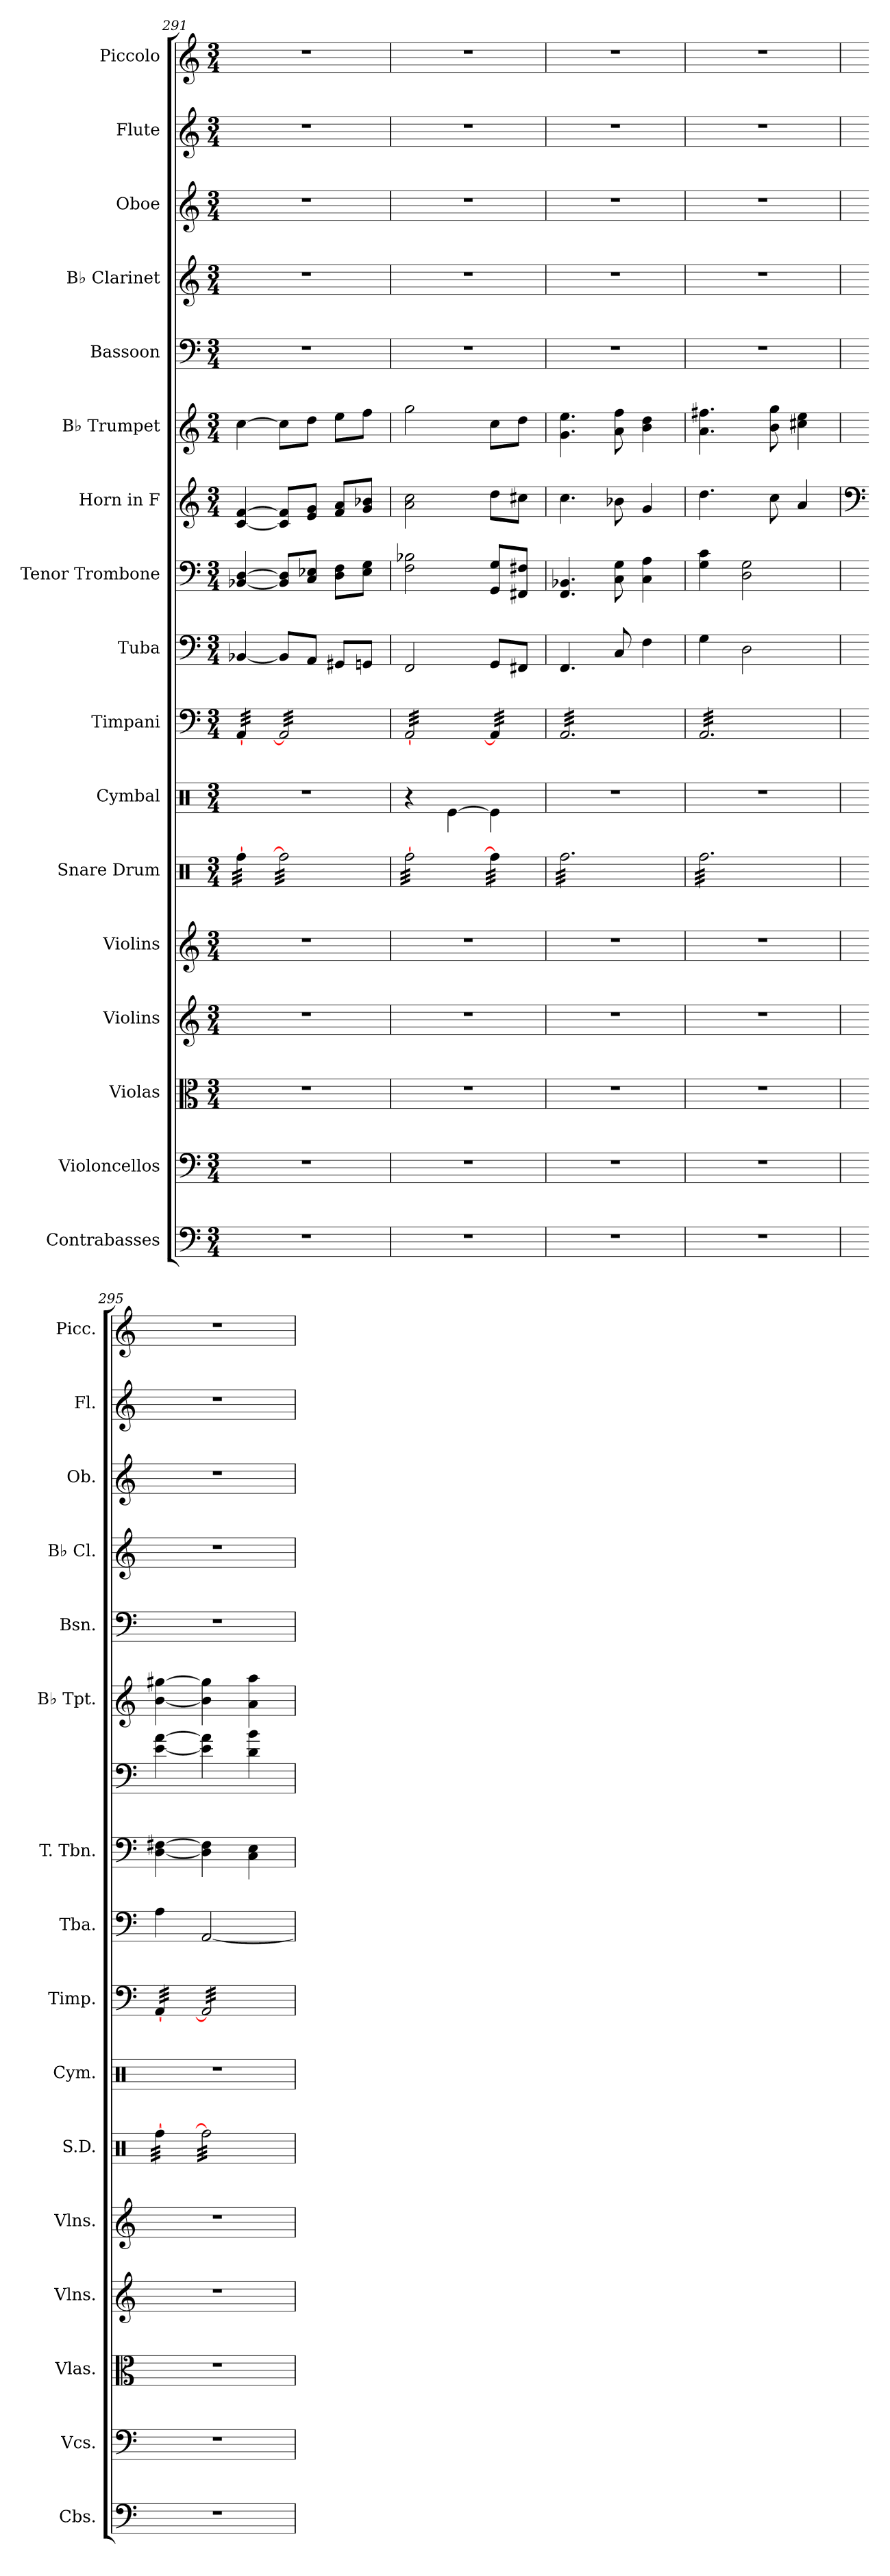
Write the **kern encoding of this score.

**kern	**kern	**kern	**kern	**kern	**kern	**kern	**kern	**kern	**kern	**kern	**kern	**kern	**kern	**kern	**kern	**kern
*part17	*part16	*part15	*part14	*part13	*part12	*part11	*part10	*part9	*part8	*part7	*part6	*part5	*part4	*part3	*part2	*part1
*staff17	*staff16	*staff15	*staff14	*staff13	*staff12	*staff11	*staff10	*staff9	*staff8	*staff7	*staff6	*staff5	*staff4	*staff3	*staff2	*staff1
*I"Contrabasses	*I"Violoncellos	*I"Violas	*I"Violins	*I"Violins	*I"Snare Drum	*I"Cymbal	*I"Timpani	*I"Tuba	*I"Tenor Trombone	*I"Horn in F	*I"B♭ Trumpet	*I"Bassoon	*I"B♭ Clarinet	*I"Oboe	*I"Flute	*I"Piccolo
*I'Cbs.	*I'Vcs.	*I'Vlas.	*I'Vlns.	*I'Vlns.	*I'S.D.	*I'Cym.	*I'Timp.	*I'Tba.	*I'T. Tbn.	*	*I'B♭ Tpt.	*I'Bsn.	*I'B♭ Cl.	*I'Ob.	*I'Fl.	*I'Picc.
*clefF4	*clefF4	*clefC3	*clefG2	*clefG2	*clefX	*clefX	*clefF4	*clefF4	*clefF4	*clefG2	*clefG2	*clefF4	*clefG2	*clefG2	*clefG2	*clefG2
*ITrd7c12	*	*	*	*	*	*	*	*	*	*ITrd4c7	*ITrd1c2	*	*ITrd1c2	*	*	*ITrd-7c-12
*k[]	*k[]	*k[]	*k[]	*k[]	*k[]	*k[]	*k[]	*k[]	*k[]	*k[b-]	*k[b-e-]	*k[]	*k[b-e-]	*k[]	*k[]	*k[]
*M3/4	*M3/4	*M3/4	*M3/4	*M3/4	*M3/4	*M3/4	*M3/4	*M3/4	*M3/4	*M3/4	*M3/4	*M3/4	*M3/4	*M3/4	*M3/4	*M3/4
=291	=291	=291	=291	=291	=291	=291	=291	=291	=291	=291	=291	=291	=291	=291	=291	=291
*	*	*	*	*	*tremolo	*	*	*	*	*	*	*	*	*	*	*
*	*	*	*	*	*	*	*tremolo	*	*	*	*	*	*	*	*	*
2.r	2.r	2.r	2.r	2.r	[32Rff\LLL	2.r	[32AA/LLL	[4BB-X/	[4BB-X/ [4D/	[4F/ [4B-/	[4b-\	2.r	2.r	2.r	2.r	2.r
.	.	.	.	.	32Rff\	.	32AA/	.	.	.	.	.	.	.	.	.
.	.	.	.	.	32Rff\	.	32AA/	.	.	.	.	.	.	.	.	.
.	.	.	.	.	32Rff\	.	32AA/	.	.	.	.	.	.	.	.	.
.	.	.	.	.	32Rff\	.	32AA/	.	.	.	.	.	.	.	.	.
.	.	.	.	.	32Rff\	.	32AA/	.	.	.	.	.	.	.	.	.
.	.	.	.	.	32Rff\	.	32AA/	.	.	.	.	.	.	.	.	.
.	.	.	.	.	32Rff\JJJ	.	32AA/JJJ	.	.	.	.	.	.	.	.	.
.	.	.	.	.	32Rff\]LLL	.	32AA/]LLL	8BB-/L]	8BB-/] 8D/]L	8F/] 8B-/]L	8b-\L]	.	.	.	.	.
.	.	.	.	.	32Rff\	.	32AA/	.	.	.	.	.	.	.	.	.
.	.	.	.	.	32Rff\	.	32AA/	.	.	.	.	.	.	.	.	.
.	.	.	.	.	32Rff\	.	32AA/	.	.	.	.	.	.	.	.	.
.	.	.	.	.	32Rff\	.	32AA/	8AA/J	8C/ 8E-X/J	8A/ 8c/J	8cc\J	.	.	.	.	.
.	.	.	.	.	32Rff\	.	32AA/	.	.	.	.	.	.	.	.	.
.	.	.	.	.	32Rff\	.	32AA/	.	.	.	.	.	.	.	.	.
.	.	.	.	.	32Rff\	.	32AA/	.	.	.	.	.	.	.	.	.
.	.	.	.	.	32Rff\	.	32AA/	8GG#X/L	8D\ 8F\L	8B-/ 8d/L	8dd\L	.	.	.	.	.
.	.	.	.	.	32Rff\	.	32AA/	.	.	.	.	.	.	.	.	.
.	.	.	.	.	32Rff\	.	32AA/	.	.	.	.	.	.	.	.	.
.	.	.	.	.	32Rff\	.	32AA/	.	.	.	.	.	.	.	.	.
.	.	.	.	.	32Rff\	.	32AA/	8GGn/J	8E-\ 8G\J	8c/ 8e-X/J	8ee-\J	.	.	.	.	.
.	.	.	.	.	32Rff\	.	32AA/	.	.	.	.	.	.	.	.	.
.	.	.	.	.	32Rff\	.	32AA/	.	.	.	.	.	.	.	.	.
.	.	.	.	.	32Rff\JJJ	.	32AA/JJJ	.	.	.	.	.	.	.	.	.
=292	=292	=292	=292	=292	=292	=292	=292	=292	=292	=292	=292	=292	=292	=292	=292	=292
2.r	2.r	2.r	2.r	2.r	[32Rff\LLL	4r	[32AA/LLL	2FF/	2F\ 2B-X\	2d\ 2f\	2ff\	2.r	2.r	2.r	2.r	2.r
.	.	.	.	.	32Rff\	.	32AA/	.	.	.	.	.	.	.	.	.
.	.	.	.	.	32Rff\	.	32AA/	.	.	.	.	.	.	.	.	.
.	.	.	.	.	32Rff\	.	32AA/	.	.	.	.	.	.	.	.	.
.	.	.	.	.	32Rff\	.	32AA/	.	.	.	.	.	.	.	.	.
.	.	.	.	.	32Rff\	.	32AA/	.	.	.	.	.	.	.	.	.
.	.	.	.	.	32Rff\	.	32AA/	.	.	.	.	.	.	.	.	.
.	.	.	.	.	32Rff\	.	32AA/	.	.	.	.	.	.	.	.	.
.	.	.	.	.	32Rff\	[4Re\	32AA/	.	.	.	.	.	.	.	.	.
.	.	.	.	.	32Rff\	.	32AA/	.	.	.	.	.	.	.	.	.
.	.	.	.	.	32Rff\	.	32AA/	.	.	.	.	.	.	.	.	.
.	.	.	.	.	32Rff\	.	32AA/	.	.	.	.	.	.	.	.	.
.	.	.	.	.	32Rff\	.	32AA/	.	.	.	.	.	.	.	.	.
.	.	.	.	.	32Rff\	.	32AA/	.	.	.	.	.	.	.	.	.
.	.	.	.	.	32Rff\	.	32AA/	.	.	.	.	.	.	.	.	.
.	.	.	.	.	32Rff\JJJ	.	32AA/JJJ	.	.	.	.	.	.	.	.	.
.	.	.	.	.	32Rff\]LLL	4Re\]	32AA/]LLL	8GG/L	8GG/ 8G/L	8g\L	8b-\L	.	.	.	.	.
.	.	.	.	.	32Rff\	.	32AA/	.	.	.	.	.	.	.	.	.
.	.	.	.	.	32Rff\	.	32AA/	.	.	.	.	.	.	.	.	.
.	.	.	.	.	32Rff\	.	32AA/	.	.	.	.	.	.	.	.	.
.	.	.	.	.	32Rff\	.	32AA/	8FF#X/J	8FF#X/ 8F#X/J	8f#X\J	8cc\J	.	.	.	.	.
.	.	.	.	.	32Rff\	.	32AA/	.	.	.	.	.	.	.	.	.
.	.	.	.	.	32Rff\	.	32AA/	.	.	.	.	.	.	.	.	.
.	.	.	.	.	32Rff\JJJ	.	32AA/JJJ	.	.	.	.	.	.	.	.	.
=293	=293	=293	=293	=293	=293	=293	=293	=293	=293	=293	=293	=293	=293	=293	=293	=293
2.r	2.r	2.r	2.r	2.r	32Rff\LLL	2.r	32AA/LLL	4.FF/	4.FF/ 4.BB-X/	4.f\	4.f\ 4.dd\	2.r	2.r	2.r	2.r	2.r
.	.	.	.	.	32Rff\	.	32AA/	.	.	.	.	.	.	.	.	.
.	.	.	.	.	32Rff\	.	32AA/	.	.	.	.	.	.	.	.	.
.	.	.	.	.	32Rff\	.	32AA/	.	.	.	.	.	.	.	.	.
.	.	.	.	.	32Rff\	.	32AA/	.	.	.	.	.	.	.	.	.
.	.	.	.	.	32Rff\	.	32AA/	.	.	.	.	.	.	.	.	.
.	.	.	.	.	32Rff\	.	32AA/	.	.	.	.	.	.	.	.	.
.	.	.	.	.	32Rff\	.	32AA/	.	.	.	.	.	.	.	.	.
.	.	.	.	.	32Rff\	.	32AA/	.	.	.	.	.	.	.	.	.
.	.	.	.	.	32Rff\	.	32AA/	.	.	.	.	.	.	.	.	.
.	.	.	.	.	32Rff\	.	32AA/	.	.	.	.	.	.	.	.	.
.	.	.	.	.	32Rff\	.	32AA/	.	.	.	.	.	.	.	.	.
.	.	.	.	.	32Rff\	.	32AA/	8C/	8C\ 8G\	8e-X\	8g\ 8ee-\	.	.	.	.	.
.	.	.	.	.	32Rff\	.	32AA/	.	.	.	.	.	.	.	.	.
.	.	.	.	.	32Rff\	.	32AA/	.	.	.	.	.	.	.	.	.
.	.	.	.	.	32Rff\	.	32AA/	.	.	.	.	.	.	.	.	.
.	.	.	.	.	32Rff\	.	32AA/	4F\	4C\ 4A\	4c/	4a\ 4cc\	.	.	.	.	.
.	.	.	.	.	32Rff\	.	32AA/	.	.	.	.	.	.	.	.	.
.	.	.	.	.	32Rff\	.	32AA/	.	.	.	.	.	.	.	.	.
.	.	.	.	.	32Rff\	.	32AA/	.	.	.	.	.	.	.	.	.
.	.	.	.	.	32Rff\	.	32AA/	.	.	.	.	.	.	.	.	.
.	.	.	.	.	32Rff\	.	32AA/	.	.	.	.	.	.	.	.	.
.	.	.	.	.	32Rff\	.	32AA/	.	.	.	.	.	.	.	.	.
.	.	.	.	.	32Rff\JJJ	.	32AA/JJJ	.	.	.	.	.	.	.	.	.
!!LO:PB:g=z
=294	=294	=294	=294	=294	=294	=294	=294	=294	=294	=294	=294	=294	=294	=294	=294	=294
2.r	2.r	2.r	2.r	2.r	32Rff\LLL	2.r	32AA/LLL	4G\	4G\ 4c\	4.g\	4.g\ 4.een\	2.r	2.r	2.r	2.r	2.r
.	.	.	.	.	32Rff\	.	32AA/	.	.	.	.	.	.	.	.	.
.	.	.	.	.	32Rff\	.	32AA/	.	.	.	.	.	.	.	.	.
.	.	.	.	.	32Rff\	.	32AA/	.	.	.	.	.	.	.	.	.
.	.	.	.	.	32Rff\	.	32AA/	.	.	.	.	.	.	.	.	.
.	.	.	.	.	32Rff\	.	32AA/	.	.	.	.	.	.	.	.	.
.	.	.	.	.	32Rff\	.	32AA/	.	.	.	.	.	.	.	.	.
.	.	.	.	.	32Rff\	.	32AA/	.	.	.	.	.	.	.	.	.
.	.	.	.	.	32Rff\	.	32AA/	2D\	2D\ 2G\	.	.	.	.	.	.	.
.	.	.	.	.	32Rff\	.	32AA/	.	.	.	.	.	.	.	.	.
.	.	.	.	.	32Rff\	.	32AA/	.	.	.	.	.	.	.	.	.
.	.	.	.	.	32Rff\	.	32AA/	.	.	.	.	.	.	.	.	.
.	.	.	.	.	32Rff\	.	32AA/	.	.	8f\	8a\ 8ff\	.	.	.	.	.
.	.	.	.	.	32Rff\	.	32AA/	.	.	.	.	.	.	.	.	.
.	.	.	.	.	32Rff\	.	32AA/	.	.	.	.	.	.	.	.	.
.	.	.	.	.	32Rff\	.	32AA/	.	.	.	.	.	.	.	.	.
.	.	.	.	.	32Rff\	.	32AA/	.	.	4d/	4bn\ 4dd\	.	.	.	.	.
.	.	.	.	.	32Rff\	.	32AA/	.	.	.	.	.	.	.	.	.
.	.	.	.	.	32Rff\	.	32AA/	.	.	.	.	.	.	.	.	.
.	.	.	.	.	32Rff\	.	32AA/	.	.	.	.	.	.	.	.	.
.	.	.	.	.	32Rff\	.	32AA/	.	.	.	.	.	.	.	.	.
.	.	.	.	.	32Rff\	.	32AA/	.	.	.	.	.	.	.	.	.
.	.	.	.	.	32Rff\	.	32AA/	.	.	.	.	.	.	.	.	.
.	.	.	.	.	32Rff\JJJ	.	32AA/JJJ	.	.	.	.	.	.	.	.	.
=295	=295	=295	=295	=295	=295	=295	=295	=295	=295	=295	=295	=295	=295	=295	=295	=295
*	*	*	*	*	*	*	*	*	*	*clefF4	*	*	*	*	*	*
2.r	2.r	2.r	2.r	2.r	[32Rff\LLL	2.r	[32AA/LLL	4A\	[4D\ [4F#X\	[4A\ [4d\	[4a\ [4ff#X\	2.r	2.r	2.r	2.r	2.r
.	.	.	.	.	32Rff\	.	32AA/	.	.	.	.	.	.	.	.	.
.	.	.	.	.	32Rff\	.	32AA/	.	.	.	.	.	.	.	.	.
.	.	.	.	.	32Rff\	.	32AA/	.	.	.	.	.	.	.	.	.
.	.	.	.	.	32Rff\	.	32AA/	.	.	.	.	.	.	.	.	.
.	.	.	.	.	32Rff\	.	32AA/	.	.	.	.	.	.	.	.	.
.	.	.	.	.	32Rff\	.	32AA/	.	.	.	.	.	.	.	.	.
.	.	.	.	.	32Rff\JJJ	.	32AA/JJJ	.	.	.	.	.	.	.	.	.
.	.	.	.	.	32Rff\]LLL	.	32AA/]LLL	[2AA/	4D\] 4F#\]	4A\] 4d\]	4a\] 4ff#\]	.	.	.	.	.
.	.	.	.	.	32Rff\	.	32AA/	.	.	.	.	.	.	.	.	.
.	.	.	.	.	32Rff\	.	32AA/	.	.	.	.	.	.	.	.	.
.	.	.	.	.	32Rff\	.	32AA/	.	.	.	.	.	.	.	.	.
.	.	.	.	.	32Rff\	.	32AA/	.	.	.	.	.	.	.	.	.
.	.	.	.	.	32Rff\	.	32AA/	.	.	.	.	.	.	.	.	.
.	.	.	.	.	32Rff\	.	32AA/	.	.	.	.	.	.	.	.	.
.	.	.	.	.	32Rff\	.	32AA/	.	.	.	.	.	.	.	.	.
.	.	.	.	.	32Rff\	.	32AA/	.	4C\ 4E\	4G\ 4e\	4g\ 4gg\	.	.	.	.	.
.	.	.	.	.	32Rff\	.	32AA/	.	.	.	.	.	.	.	.	.
.	.	.	.	.	32Rff\	.	32AA/	.	.	.	.	.	.	.	.	.
.	.	.	.	.	32Rff\	.	32AA/	.	.	.	.	.	.	.	.	.
.	.	.	.	.	32Rff\	.	32AA/	.	.	.	.	.	.	.	.	.
.	.	.	.	.	32Rff\	.	32AA/	.	.	.	.	.	.	.	.	.
.	.	.	.	.	32Rff\	.	32AA/	.	.	.	.	.	.	.	.	.
.	.	.	.	.	32Rff\JJJ	.	32AA/JJJ	.	.	.	.	.	.	.	.	.
*	*	*	*	*	*	*	*Xtremolo	*	*	*	*	*	*	*	*	*
*	*	*	*	*	*Xtremolo	*	*	*	*	*	*	*	*	*	*	*
=	=	=	=	=	=	=	=	=	=	=	=	=	=	=	=	=
*-	*-	*-	*-	*-	*-	*-	*-	*-	*-	*-	*-	*-	*-	*-	*-	*-
